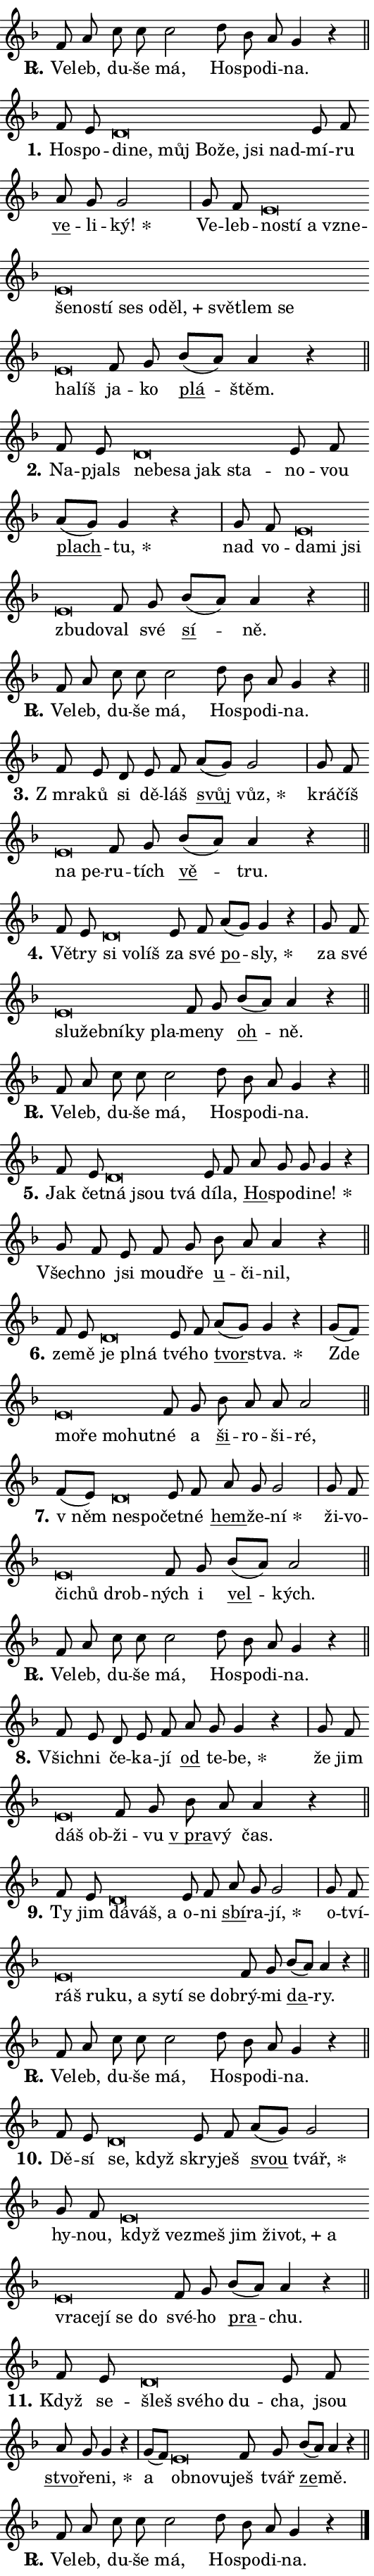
\version "2.24.0"
\header { tagline = "" }
\paper {
  indent = 0\cm
  top-margin = 0\cm
  right-margin = 0.13\cm % to fit lyric hyphens
  bottom-margin = 0\cm
  left-margin = 0\cm
  paper-width = 9\cm
  page-breaking = #ly:one-page-breaking
  system-system-spacing.basic-distance = #11
  score-system-spacing.basic-distance = #11
  ragged-last = ##f
}


%% Author: Thomas Morley
%% https://lists.gnu.org/archive/html/lilypond-user/2020-05/msg00002.html
#(define (line-position grob)
"Returns position of @var[grob} in current system:
   @code{'start}, if at first time-step
   @code{'end}, if at last time-step
   @code{'middle} otherwise
"
  (let* ((col (ly:item-get-column grob))
         (ln (ly:grob-object col 'left-neighbor))
         (rn (ly:grob-object col 'right-neighbor))
         (col-to-check-left (if (ly:grob? ln) ln col))
         (col-to-check-right (if (ly:grob? rn) rn col))
         (break-dir-left
           (and
             (ly:grob-property col-to-check-left 'non-musical #f)
             (ly:item-break-dir col-to-check-left)))
         (break-dir-right
           (and
             (ly:grob-property col-to-check-right 'non-musical #f)
             (ly:item-break-dir col-to-check-right))))
        (cond ((eqv? 1 break-dir-left) 'start)
              ((eqv? -1 break-dir-right) 'end)
              (else 'middle))))

#(define (tranparent-at-line-position vctor)
  (lambda (grob)
  "Relying on @code{line-position} select the relevant enry from @var{vctor}.
Used to determine transparency,"
    (case (line-position grob)
      ((end) (not (vector-ref vctor 0)))
      ((middle) (not (vector-ref vctor 1)))
      ((start) (not (vector-ref vctor 2))))))

noteHeadBreakVisibility =
#(define-music-function (break-visibility)(vector?)
"Makes @code{NoteHead}s transparent relying on @var{break-visibility}"
#{
  \override NoteHead.transparent =
    #(tranparent-at-line-position break-visibility)
#})

#(define delete-ledgers-for-transparent-note-heads
  (lambda (grob)
    "Reads whether a @code{NoteHead} is transparent.
If so this @code{NoteHead} is removed from @code{'note-heads} from
@var{grob}, which is supposed to be @code{LedgerLineSpanner}.
As a result ledgers are not printed for this @code{NoteHead}"
    (let* ((nhds-array (ly:grob-object grob 'note-heads))
           (nhds-list
             (if (ly:grob-array? nhds-array)
                 (ly:grob-array->list nhds-array)
                 '()))
           ;; Relies on the transparent-property being done before
           ;; Staff.LedgerLineSpanner.after-line-breaking is executed.
           ;; This is fragile ...
           (to-keep
             (remove
               (lambda (nhd)
                 (ly:grob-property nhd 'transparent #f))
               nhds-list)))
      ;; TODO find a better method to iterate over grob-arrays, similiar
      ;; to filter/remove etc for lists
      ;; For now rebuilt from scratch
      (set! (ly:grob-object grob 'note-heads)  '())
      (for-each
        (lambda (nhd)
          (ly:pointer-group-interface::add-grob grob 'note-heads nhd))
        to-keep))))

squashNotes = {
  \override NoteHead.X-extent = #'(-0.2 . 0.2)
  \override NoteHead.Y-extent = #'(-0.75 . 0)
  \override NoteHead.stencil =
    #(lambda (grob)
       (let ((pos (ly:grob-property grob 'staff-position)))
         (begin
           (if (< pos -7) (display "ERROR: Lower brevis then expected\n") (display ""))
           (if (<= pos -6) ly:text-interface::print ly:note-head::print))))
}
unSquashNotes = {
  \revert NoteHead.X-extent
  \revert NoteHead.Y-extent
  \revert NoteHead.stencil
}

hideNotes = \noteHeadBreakVisibility #begin-of-line-visible
unHideNotes = \noteHeadBreakVisibility #all-visible

% work-around for resetting accidentals
% https://lilypond.org/doc/v2.23/Documentation/notation/displaying-rhythms#unmetered-music
cadenzaMeasure = {
  \cadenzaOff
  \partial 1024 s1024
  \cadenzaOn
}

#(define-markup-command (accent layout props text) (markup?)
  "Underline accented syllable"
  (interpret-markup layout props
    #{\markup \override #'(offset . 4.3) \underline { #text }#}))

responsum = \markup \concat {
  "R" \hspace #-1.05 \path #0.1 #'((moveto 0 0.07) (lineto 0.9 0.8)) \hspace #0.05 "."
}

spaceSize = #0.6828661417322834 % exact space size for TeX Gyre Schola

\layout {
  \context {
    \Staff
    \remove "Time_signature_engraver"
    \override LedgerLineSpanner.after-line-breaking = #delete-ledgers-for-transparent-note-heads
  }
  \context {
    \Lyrics {
      \override LyricSpace.minimum-distance = \spaceSize
      \override LyricText.font-name = #"TeX Gyre Schola"
      \override LyricText.font-size = 1
      \override StanzaNumber.font-name = #"TeX Gyre Schola Bold"
      \override StanzaNumber.font-size = 1
    }
  }
  \context {
    \Score 
    \override NoteHead.text =
      #(lambda (grob) 
        (let ((pos (ly:grob-property grob 'staff-position)))
          #{\markup {
            \combine
              \halign #-0.55 \raise #(if (= pos -6) 0 0.5) \override #'(thickness . 2) \draw-line #'(3.2 . 0)
              \musicglyph "noteheads.sM1"
          }#}))
  }
}

% magnetic-lyrics.ily
%
%   written by
%     Jean Abou Samra <jean@abou-samra.fr>
%     Werner Lemberg <wl@gnu.org>
%
%   adapted by
%     Jiri Hon <jiri.hon@gmail.com>
%
% Version 2022-Apr-15

% https://www.mail-archive.com/lilypond-user@gnu.org/msg149350.html

#(define (Left_hyphen_pointer_engraver context)
   "Collect syllable-hyphen-syllable occurrences in lyrics and store
them in properties.  This engraver only looks to the left.  For
example, if the lyrics input is @code{foo -- bar}, it does the
following.

@itemize @bullet
@item
Set the @code{text} property of the @code{LyricHyphen} grob between
@q{foo} and @q{bar} to @code{foo}.

@item
Set the @code{left-hyphen} property of the @code{LyricText} grob with
text @q{foo} to the @code{LyricHyphen} grob between @q{foo} and
@q{bar}.
@end itemize

Use this auxiliary engraver in combination with the
@code{lyric-@/text::@/apply-@/magnetic-@/offset!} hook."
   (let ((hyphen #f)
         (text #f))
     (make-engraver
      (acknowledgers
       ((lyric-syllable-interface engraver grob source-engraver)
        (set! text grob)))
      (end-acknowledgers
       ((lyric-hyphen-interface engraver grob source-engraver)
        ;(when (not (grob::has-interface grob 'lyric-space-interface))
          (set! hyphen grob)));)
      ((stop-translation-timestep engraver)
       (when (and text hyphen)
         (ly:grob-set-object! text 'left-hyphen hyphen))
       (set! text #f)
       (set! hyphen #f)))))

#(define (lyric-text::apply-magnetic-offset! grob)
   "If the space between two syllables is less than the value in
property @code{LyricText@/.details@/.squash-threshold}, move the right
syllable to the left so that it gets concatenated with the left
syllable.

Use this function as a hook for
@code{LyricText@/.after-@/line-@/breaking} if the
@code{Left_@/hyphen_@/pointer_@/engraver} is active."
   (let ((hyphen (ly:grob-object grob 'left-hyphen #f)))
     (when hyphen
       (let ((left-text (ly:spanner-bound hyphen LEFT)))
         (when (grob::has-interface left-text 'lyric-syllable-interface)
           (let* ((common (ly:grob-common-refpoint grob left-text X))
                  (this-x-ext (ly:grob-extent grob common X))
                  (left-x-ext
                   (begin
                     ;; Trigger magnetism for left-text.
                     (ly:grob-property left-text 'after-line-breaking)
                     (ly:grob-extent left-text common X)))
                  ;; `delta` is the gap width between two syllables.
                  (delta (- (interval-start this-x-ext)
                            (interval-end left-x-ext)))
                  (details (ly:grob-property grob 'details))
                  (threshold (assoc-get 'squash-threshold details 0.2)))
             (when (< delta threshold)
               (let* (;; We have to manipulate the input text so that
                      ;; ligatures crossing syllable boundaries are not
                      ;; disabled.  For languages based on the Latin
                      ;; script this is essentially a beautification.
                      ;; However, for non-Western scripts it can be a
                      ;; necessity.
                      (lt (ly:grob-property left-text 'text))
                      (rt (ly:grob-property grob 'text))
                      (is-space (grob::has-interface hyphen 'lyric-space-interface))
                      (space (if is-space " " ""))
                      (extra-delta (if is-space spaceSize 0))
                      ;; Append new syllable.
                      (ltrt-space (if (and (string? lt) (string? rt))
                                (string-append lt space rt)
                                (make-concat-markup (list lt space rt))))
                      ;; Right-align `ltrt` to the right side.
                      (ltrt-space-markup (grob-interpret-markup
                               grob
                               (make-translate-markup
                                (cons (interval-length this-x-ext) 0)
                                (make-right-align-markup ltrt-space)))))
                 (begin
                   ;; Don't print `left-text`.
                   (ly:grob-set-property! left-text 'stencil #f)
                   ;; Set text and stencil (which holds all collected
                   ;; syllables so far) and shift it to the left.
                   (ly:grob-set-property! grob 'text ltrt-space)
                   (ly:grob-set-property! grob 'stencil ltrt-space-markup)
                   (ly:grob-translate-axis! grob (- (- delta extra-delta)) X))))))))))


#(define (lyric-hyphen::displace-bounds-first grob)
   ;; Make very sure this callback isn't triggered too early.
   (let ((left (ly:spanner-bound grob LEFT))
         (right (ly:spanner-bound grob RIGHT)))
     (ly:grob-property left 'after-line-breaking)
     (ly:grob-property right 'after-line-breaking)
     (ly:lyric-hyphen::print grob)))

squashThreshold = #0.4

\layout {
  \context {
    \Lyrics
    \consists #Left_hyphen_pointer_engraver
    \override LyricText.after-line-breaking =
      #lyric-text::apply-magnetic-offset!
    \override LyricHyphen.stencil = #lyric-hyphen::displace-bounds-first
    \override LyricText.details.squash-threshold = \squashThreshold
    \override LyricHyphen.minimum-distance = 0
    \override LyricHyphen.minimum-length = \squashThreshold
  }
}

squashText = \override LyricText.details.squash-threshold = 9999
unSquashText = \override LyricText.details.squash-threshold = \squashThreshold

leftText = \override LyricText.self-alignment-X = #LEFT
unLeftText = \revert LyricText.self-alignment-X

starOffset = #(lambda (grob) 
                (let ((x_offset (ly:self-alignment-interface::aligned-on-x-parent grob)))
                  (if (= x_offset 0) 0 (+ x_offset 1.2))))

star = #(define-music-function (syllable)(string?)
"Append star separator at the end of a syllable"
#{
  \once \override LyricText.X-offset = #starOffset
  \lyricmode { \markup {
    #syllable
    \override #'((font-name . "TeX Gyre Schola Bold")) \hspace #0.2 \lower #0.65 \larger "*"
  } }
#})

starAccent = #(define-music-function (syllable)(string?)
"Append star separator at the end of a syllable and make accent"
#{
  \once \override LyricText.X-offset = #starOffset
  \lyricmode { \markup {
    \accent #syllable
    \override #'((font-name . "TeX Gyre Schola Bold")) \hspace #0.2 \lower #0.65 \larger "*"
  } }
#})

breath = #(define-music-function (syllable)(string?)
"Append breathing indicator at the end of a syllable"
#{
  \lyricmode { \markup { #syllable "+" } }
#})

optionalBreath = #(define-music-function (syllable)(string?)
"Append optional breathing indicator at the end of a syllable"
#{
  \lyricmode { \markup { #syllable "(+)" } }
#})


\score {
    <<
        \new Voice = "melody" { \cadenzaOn \key f \major \relative { f'8 a c c c2 \bar "" d8 bes a g4 r \cadenzaMeasure \bar "||" \break } }
        \new Lyrics \lyricsto "melody" { \lyricmode { \set stanza = \responsum
Ve -- leb, du -- še má, Ho -- spo -- di -- na. } }
    >>
    \layout {}
}

\score {
    <<
        \new Voice = "melody" { \cadenzaOn \key f \major \relative { f'8 e \bar "" \squashNotes d\breve*1/16 \hideNotes \breve*1/16 \bar "" \breve*1/16 \bar "" \breve*1/16 \bar "" \breve*1/16 \bar "" \breve*1/16 \breve*1/16 \bar "" \unHideNotes \unSquashNotes e8 f \bar "" a g g2 \cadenzaMeasure \bar "|" g8 f \bar "" \squashNotes e\breve*1/16 \hideNotes \breve*1/16 \bar "" \breve*1/16 \bar "" \breve*1/16 \bar "" \breve*1/16 \bar "" \breve*1/16 \bar "" \breve*1/16 \bar "" \breve*1/16 \bar "" \breve*1/16 \bar "" \breve*1/16 \bar "" \breve*1/16 \bar "" \breve*1/16 \bar "" \breve*1/16 \bar "" \breve*1/16 \breve*1/16 \bar "" \unHideNotes \unSquashNotes f8 g \bar "" bes[( a)] a4 r \cadenzaMeasure \bar "||" \break } }
        \new Lyrics \lyricsto "melody" { \lyricmode { \set stanza = "1."
Ho -- spo -- \leftText di -- \squashText ne, můj Bo -- že, jsi nad -- \unLeftText \unSquashText mí -- ru \markup \accent ve -- li -- \star ký! Ve -- leb -- \leftText no -- \squashText stí a vzne -- še -- no -- stí ses o -- \breath "děl," svě -- tlem se ha -- líš \unLeftText \unSquashText ja -- ko \markup \accent plá -- štěm. } }
    >>
    \layout {}
}

\score {
    <<
        \new Voice = "melody" { \cadenzaOn \key f \major \relative { f'8 e \bar "" \squashNotes d\breve*1/16 \hideNotes \breve*1/16 \bar "" \breve*1/16 \bar "" \breve*1/16 \breve*1/16 \bar "" \unHideNotes \unSquashNotes e8 f \bar "" a[( g)] g4 r \cadenzaMeasure \bar "|" g8 f \bar "" \squashNotes e\breve*1/16 \hideNotes \breve*1/16 \bar "" \breve*1/16 \bar "" \breve*1/16 \breve*1/16 \bar "" \unHideNotes \unSquashNotes f8 g \bar "" bes[( a)] a4 r \cadenzaMeasure \bar "||" \break } }
        \new Lyrics \lyricsto "melody" { \lyricmode { \set stanza = "2."
Na -- pjals \leftText ne -- \squashText be -- sa jak sta -- \unLeftText \unSquashText no -- vou \markup \accent plach -- \star tu, nad vo -- \leftText da -- \squashText mi jsi zbu -- do -- \unLeftText \unSquashText val své \markup \accent sí -- ně. } }
    >>
    \layout {}
}

\score {
    <<
        \new Voice = "melody" { \cadenzaOn \key f \major \relative { f'8 a c c c2 \bar "" d8 bes a g4 r \cadenzaMeasure \bar "||" \break } }
        \new Lyrics \lyricsto "melody" { \lyricmode { \set stanza = \responsum
Ve -- leb, du -- še má, Ho -- spo -- di -- na. } }
    >>
    \layout {}
}

\score {
    <<
        \new Voice = "melody" { \cadenzaOn \key f \major \relative { f'8 e d e8 f \bar "" a[( g)] g2 \cadenzaMeasure \bar "|" g8 f \bar "" \squashNotes e\breve*1/16 \hideNotes \breve*1/16 \bar "" \unHideNotes \unSquashNotes f8 g \bar "" bes[( a)] a4 r \cadenzaMeasure \bar "||" \break } }
        \new Lyrics \lyricsto "melody" { \lyricmode { \set stanza = "3."
"Z mra" -- ků si dě -- láš \markup \accent svůj \star vůz, krá -- číš \leftText na \squashText pe -- \unLeftText \unSquashText ru -- tích \markup \accent vě -- tru. } }
    >>
    \layout {}
}

\score {
    <<
        \new Voice = "melody" { \cadenzaOn \key f \major \relative { f'8 e \bar "" \squashNotes d\breve*1/16 \hideNotes \breve*1/16 \breve*1/16 \bar "" \unHideNotes \unSquashNotes e8 f \bar "" a[( g)] g4 r \cadenzaMeasure \bar "|" g8 f \bar "" \squashNotes e\breve*1/16 \hideNotes \breve*1/16 \bar "" \breve*1/16 \bar "" \breve*1/16 \breve*1/16 \bar "" \unHideNotes \unSquashNotes f8 g \bar "" bes[( a)] a4 r \cadenzaMeasure \bar "||" \break } }
        \new Lyrics \lyricsto "melody" { \lyricmode { \set stanza = "4."
Vě -- try \leftText si \squashText vo -- líš \unLeftText \unSquashText za své \markup \accent po -- \star sly, za své \leftText slu -- \squashText žeb -- ní -- ky pla -- \unLeftText \unSquashText me -- ny \markup \accent oh -- ně. } }
    >>
    \layout {}
}

\score {
    <<
        \new Voice = "melody" { \cadenzaOn \key f \major \relative { f'8 a c c c2 \bar "" d8 bes a g4 r \cadenzaMeasure \bar "||" \break } }
        \new Lyrics \lyricsto "melody" { \lyricmode { \set stanza = \responsum
Ve -- leb, du -- še má, Ho -- spo -- di -- na. } }
    >>
    \layout {}
}

\score {
    <<
        \new Voice = "melody" { \cadenzaOn \key f \major \relative { f'8 e \bar "" \squashNotes d\breve*1/16 \hideNotes \breve*1/16 \breve*1/16 \bar "" \unHideNotes \unSquashNotes e8 f \bar "" a g g g4 r \cadenzaMeasure \bar "|" g8 f e f8 g \bar "" bes a a4 r \cadenzaMeasure \bar "||" \break } }
        \new Lyrics \lyricsto "melody" { \lyricmode { \set stanza = "5."
Jak čet -- \leftText ná \squashText jsou tvá \unLeftText \unSquashText dí -- la, \markup \accent Ho -- spo -- di -- \star ne! Všech -- no jsi mou -- dře \markup \accent u -- či -- nil, } }
    >>
    \layout {}
}

\score {
    <<
        \new Voice = "melody" { \cadenzaOn \key f \major \relative { f'8 e \bar "" \squashNotes d\breve*1/16 \hideNotes \breve*1/16 \breve*1/16 \bar "" \unHideNotes \unSquashNotes e8 f \bar "" a[( g)] g4 r \cadenzaMeasure \bar "|" g8[( f)] \bar "" \squashNotes e\breve*1/16 \hideNotes \breve*1/16 \bar "" \breve*1/16 \breve*1/16 \bar "" \unHideNotes \unSquashNotes f8 g \bar "" bes a a a2 \cadenzaMeasure \bar "||" \break } }
        \new Lyrics \lyricsto "melody" { \lyricmode { \set stanza = "6."
ze -- mě \leftText je \squashText pl -- ná \unLeftText \unSquashText tvé -- ho \markup \accent tvor -- \star stva. Zde \leftText mo -- \squashText ře mo -- hut -- \unLeftText \unSquashText né a \markup \accent ši -- ro -- ši -- ré, } }
    >>
    \layout {}
}

\score {
    <<
        \new Voice = "melody" { \cadenzaOn \key f \major \relative { f'8[( e)] \bar "" \squashNotes d\breve*1/16 \hideNotes \breve*1/16 \bar "" \unHideNotes \unSquashNotes e8 f \bar "" a g g2 \cadenzaMeasure \bar "|" g8 f \bar "" \squashNotes e\breve*1/16 \hideNotes \breve*1/16 \breve*1/16 \bar "" \unHideNotes \unSquashNotes f8 g \bar "" bes[( a)] a2 \cadenzaMeasure \bar "||" \break } }
        \new Lyrics \lyricsto "melody" { \lyricmode { \set stanza = "7."
"v něm" \leftText ne -- \squashText spo -- \unLeftText \unSquashText čet -- né \markup \accent hem -- že -- \star ní ži -- vo -- \leftText či -- \squashText chů drob -- \unLeftText \unSquashText ných i \markup \accent vel -- kých. } }
    >>
    \layout {}
}

\score {
    <<
        \new Voice = "melody" { \cadenzaOn \key f \major \relative { f'8 a c c c2 \bar "" d8 bes a g4 r \cadenzaMeasure \bar "||" \break } }
        \new Lyrics \lyricsto "melody" { \lyricmode { \set stanza = \responsum
Ve -- leb, du -- še má, Ho -- spo -- di -- na. } }
    >>
    \layout {}
}

\score {
    <<
        \new Voice = "melody" { \cadenzaOn \key f \major \relative { f'8 e d e8 f \bar "" a g g4 r \cadenzaMeasure \bar "|" g8 f \bar "" \squashNotes e\breve*1/16 \hideNotes \breve*1/16 \bar "" \unHideNotes \unSquashNotes f8 g \bar "" bes a a4 r \cadenzaMeasure \bar "||" \break } }
        \new Lyrics \lyricsto "melody" { \lyricmode { \set stanza = "8."
Všich -- ni če -- ka -- jí \markup \accent od te -- \star be, že jim \leftText dáš \squashText ob -- \unLeftText \unSquashText ži -- vu \markup \accent "v pra" -- vý čas. } }
    >>
    \layout {}
}

\score {
    <<
        \new Voice = "melody" { \cadenzaOn \key f \major \relative { f'8 e \bar "" \squashNotes d\breve*1/16 \hideNotes \breve*1/16 \breve*1/16 \bar "" \unHideNotes \unSquashNotes e8 f \bar "" a g g2 \cadenzaMeasure \bar "|" g8 f \bar "" \squashNotes e\breve*1/16 \hideNotes \breve*1/16 \bar "" \breve*1/16 \bar "" \breve*1/16 \bar "" \breve*1/16 \bar "" \breve*1/16 \bar "" \breve*1/16 \breve*1/16 \bar "" \unHideNotes \unSquashNotes f8 g \bar "" bes[( a)] a4 r \cadenzaMeasure \bar "||" \break } }
        \new Lyrics \lyricsto "melody" { \lyricmode { \set stanza = "9."
Ty jim \leftText dá -- \squashText váš, a \unLeftText \unSquashText o -- ni \markup \accent sbí -- ra -- \star jí, o -- tví -- \leftText ráš \squashText ru -- ku, a sy -- tí se do -- \unLeftText \unSquashText brý -- mi \markup \accent da -- ry. } }
    >>
    \layout {}
}

\score {
    <<
        \new Voice = "melody" { \cadenzaOn \key f \major \relative { f'8 a c c c2 \bar "" d8 bes a g4 r \cadenzaMeasure \bar "||" \break } }
        \new Lyrics \lyricsto "melody" { \lyricmode { \set stanza = \responsum
Ve -- leb, du -- še má, Ho -- spo -- di -- na. } }
    >>
    \layout {}
}

\score {
    <<
        \new Voice = "melody" { \cadenzaOn \key f \major \relative { f'8 e \bar "" \squashNotes d\breve*1/16 \hideNotes \breve*1/16 \bar "" \unHideNotes \unSquashNotes e8 f \bar "" a[( g)] g2 \cadenzaMeasure \bar "|" g8 f \bar "" \squashNotes e\breve*1/16 \hideNotes \breve*1/16 \bar "" \breve*1/16 \bar "" \breve*1/16 \bar "" \breve*1/16 \bar "" \breve*1/16 \bar "" \breve*1/16 \bar "" \breve*1/16 \bar "" \breve*1/16 \bar "" \breve*1/16 \bar "" \breve*1/16 \breve*1/16 \bar "" \unHideNotes \unSquashNotes f8 g \bar "" bes[( a)] a4 r \cadenzaMeasure \bar "||" \break } }
        \new Lyrics \lyricsto "melody" { \lyricmode { \set stanza = "10."
Dě -- sí \leftText se, \squashText když \unLeftText \unSquashText skry -- ješ \markup \accent svou \star tvář, hy -- nou, \leftText když \squashText ve -- zmeš jim ži -- \breath "vot," a vra -- ce -- jí se do \unLeftText \unSquashText své -- ho \markup \accent pra -- chu. } }
    >>
    \layout {}
}

\score {
    <<
        \new Voice = "melody" { \cadenzaOn \key f \major \relative { f'8 e \bar "" \squashNotes d\breve*1/16 \hideNotes \breve*1/16 \bar "" \breve*1/16 \breve*1/16 \bar "" \unHideNotes \unSquashNotes e8 f \bar "" a g g4 r \cadenzaMeasure \bar "|" g8[( f)] \bar "" \squashNotes e\breve*1/16 \hideNotes \breve*1/16 \breve*1/16 \bar "" \unHideNotes \unSquashNotes f8 g \bar "" bes[( a)] a4 r \cadenzaMeasure \bar "||" \break } }
        \new Lyrics \lyricsto "melody" { \lyricmode { \set stanza = "11."
Když se -- \leftText šleš \squashText své -- ho du -- \unLeftText \unSquashText cha, jsou \markup \accent stvo -- ře -- \star ni, a \leftText ob -- \squashText no -- vu -- \unLeftText \unSquashText ješ tvář \markup \accent ze -- mě. } }
    >>
    \layout {}
}

\score {
    <<
        \new Voice = "melody" { \cadenzaOn \key f \major \relative { f'8 a c c c2 \bar "" d8 bes a g4 r \cadenzaMeasure \bar "||" \break } \bar "|." }
        \new Lyrics \lyricsto "melody" { \lyricmode { \set stanza = \responsum
Ve -- leb, du -- še má, Ho -- spo -- di -- na. } }
    >>
    \layout {}
}
